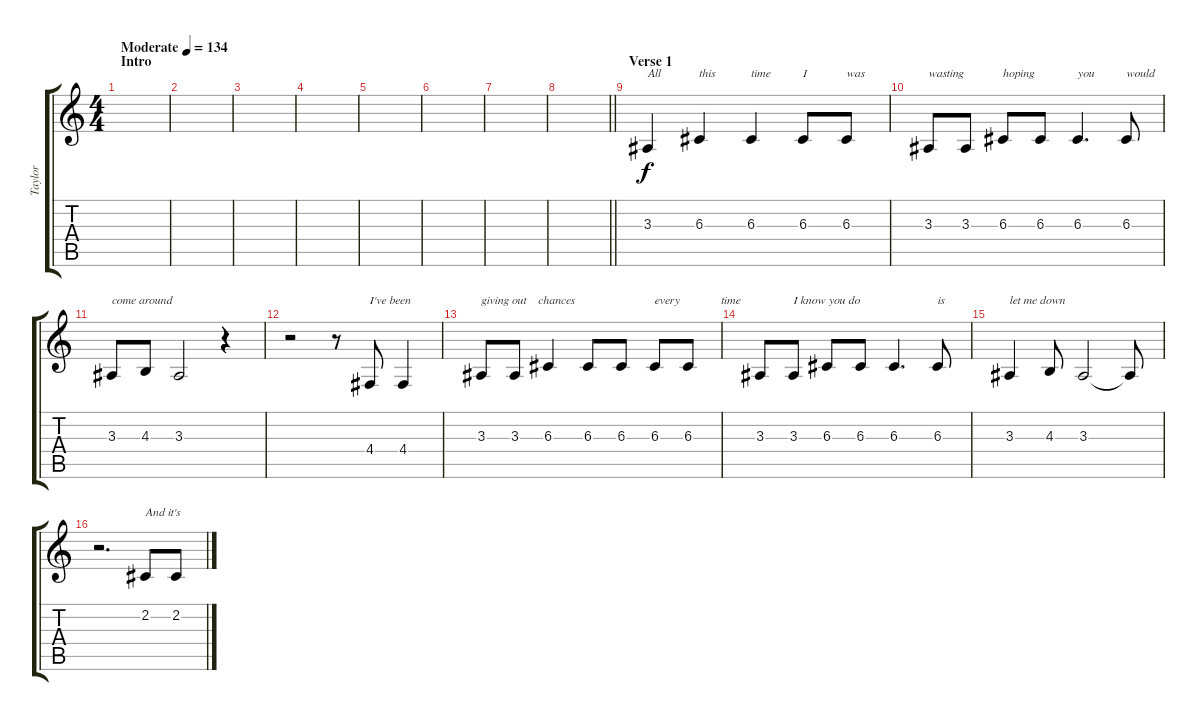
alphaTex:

\track ("Taylor" "Taylor") {instrument ocarina}
\staff {score tabs}
\tuning (E4 B3 G3 D3 A2 E2) {hide}
\ts (4 4)
\section ("" "Intro")
\tempo (134 "Moderate")
\clef g2
\ks c
|
|
|
|
|
|
|
\barLineRight lightlight
|
\section ("" "Verse 1")
3.3.4{txt "All"} 6.3.4{txt "this"} 6.3.4{txt "time"} 6.3.8{txt "I"} 6.3.8{txt "was"} |
3.3.8{txt "wasting"} 3.3.8 6.3.8{txt "hoping"} 6.3.8 6.3.4{d txt "you"} 6.3.8{txt "would"} |
3.3.8{txt "come around"} 4.3.8 3.3.2 r.4 |
r.2 r.8 4.4.8{txt "I've been"} 4.4.4 |
3.3.8{txt "giving out    chances"} 3.3.8 6.3.4 6.3.8 6.3.8 6.3.8{txt "every"} 6.3.8{txt "           time"} |
3.3.8 3.3.8{txt "I know you do"} 6.3.8 6.3.8 6.3.4{d} 6.3.8{txt "is"} |
3.3.4{txt "let me down"} 4.3.8 3.3.2 3.3{t}.8 |
r.2{d} 2.2.8{txt "And it's"} 2.2.8
